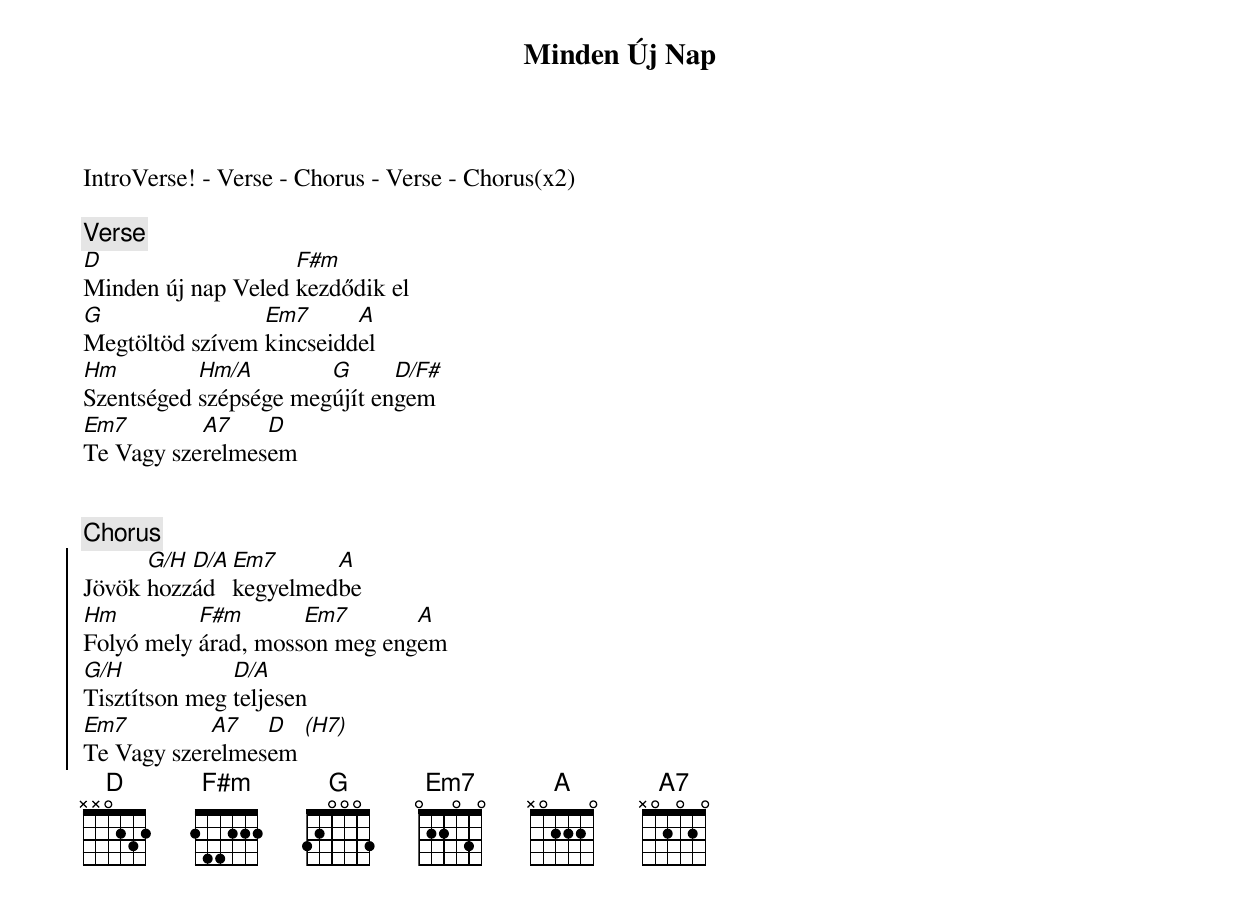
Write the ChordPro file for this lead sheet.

{title: Minden Új Nap}
{subtitle: }


IntroVerse! - Verse - Chorus - Verse - Chorus(x2)

{c:Verse}
[D]Minden új nap Veled [F#m]kezdődik el
[G]Megtöltöd szívem [Em7]kincseidd[A]el
[Hm]Szentséged [Hm/A]szépsége meg[G]újít en[D/F#]gem
[Em7]Te Vagy sze[A7]relmes[D]em


{c:Chorus}
{soc}
Jövök [G/H]hozz[D/A]ád [Em7]kegyelmed[A]be
[Hm]Folyó mely [F#m]árad, moss[Em7]on meg eng[A]em
[G/H]Tisztítson meg [D/A]teljesen
[Em7]Te Vagy szer[A7]elmes[D]em [(H7)]
{eoc}
